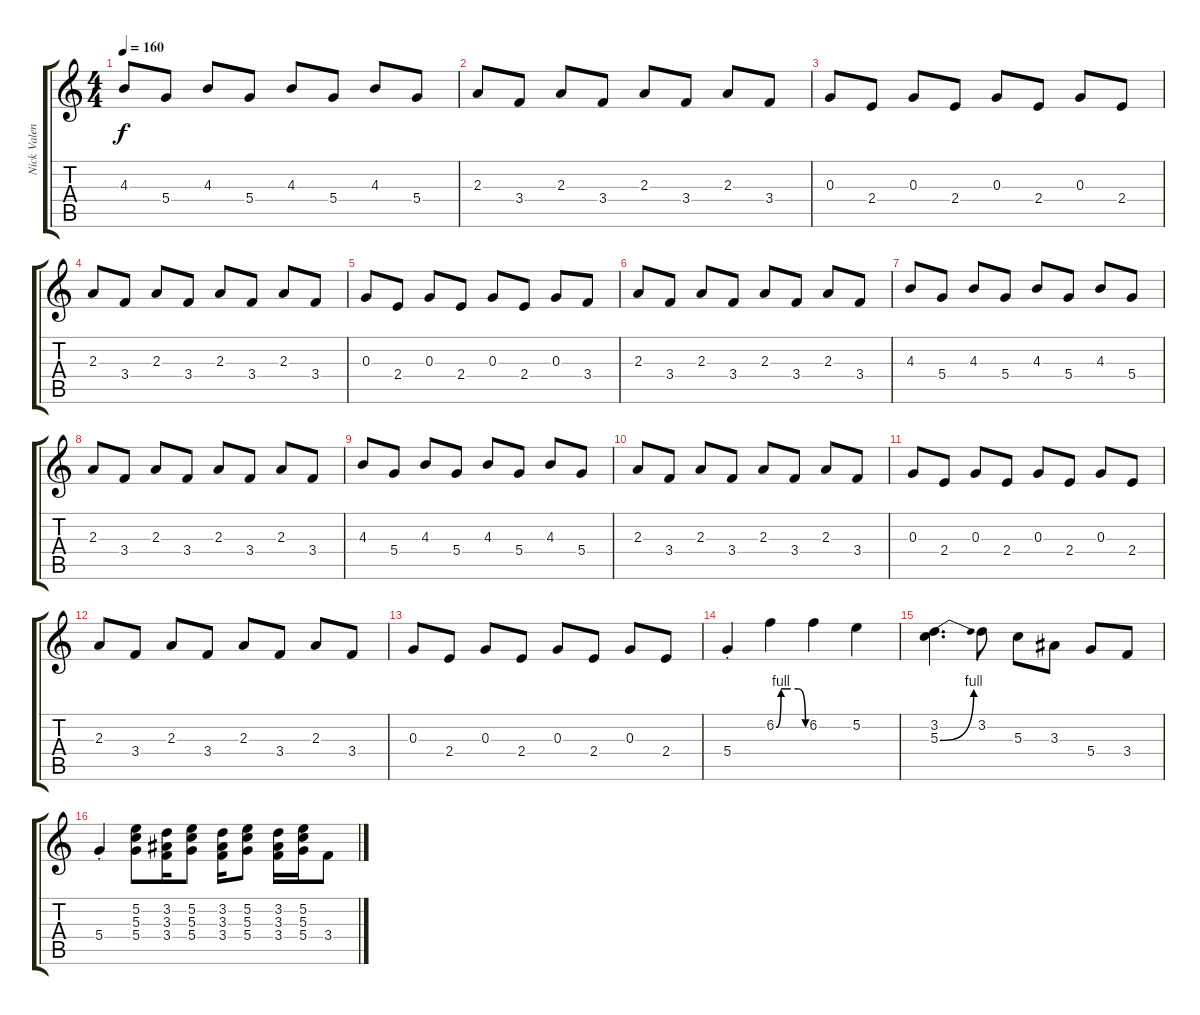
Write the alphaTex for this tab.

\track ("Nick Valensi" "Nick Valen") {instrument overdrivenguitar}
\staff {score tabs}
\tuning (E4 B3 G3 D3 A2 E2) {hide}
\ts (4 4)
\tempo 160
\clef g2
\ks c
4.3.8{dy f} 5.4.8 4.3.8 5.4.8 4.3.8 5.4.8 4.3.8 5.4.8 |
2.3.8 3.4.8 2.3.8 3.4.8 2.3.8 3.4.8 2.3.8 3.4.8 |
0.3.8 2.4.8 0.3.8 2.4.8 0.3.8 2.4.8 0.3.8 2.4.8 |
2.3.8 3.4.8 2.3.8 3.4.8 2.3.8 3.4.8 2.3.8 3.4.8 |
0.3.8 2.4.8 0.3.8 2.4.8 0.3.8 2.4.8 0.3.8 3.4.8 |
2.3.8 3.4.8 2.3.8 3.4.8 2.3.8 3.4.8 2.3.8 3.4.8 |
4.3.8 5.4.8 4.3.8 5.4.8 4.3.8 5.4.8 4.3.8 5.4.8 |
2.3.8 3.4.8 2.3.8 3.4.8 2.3.8 3.4.8 2.3.8 3.4.8 |
4.3.8 5.4.8 4.3.8 5.4.8 4.3.8 5.4.8 4.3.8 5.4.8 |
2.3.8 3.4.8 2.3.8 3.4.8 2.3.8 3.4.8 2.3.8 3.4.8 |
0.3.8 2.4.8 0.3.8 2.4.8 0.3.8 2.4.8 0.3.8 2.4.8 |
2.3.8 3.4.8 2.3.8 3.4.8 2.3.8 3.4.8 2.3.8 3.4.8 |
0.3.8 2.4.8 0.3.8 2.4.8 0.3.8 2.4.8 0.3.8 2.4.8 |
5.4{st}.4 6.2{be (custom 0 0 10 4 20 4 30 4 45 4 60 0)}.4 6.2.4 5.2.4 |
(3.2 5.3{be (bend 0 0 60 4)}).4{d} 3.2.8 5.3.8 3.3.8 5.4.8 3.4.8 |
5.4{st}.4 (5.2 5.3 5.4).8 (3.2 3.3 3.4).16 (5.2 5.3 5.4).8 (3.2 3.3 3.4).16 (5.2 5.3 5.4).8 (3.2 3.3 3.4).16 (5.2 5.3 5.4).16 3.4.8
